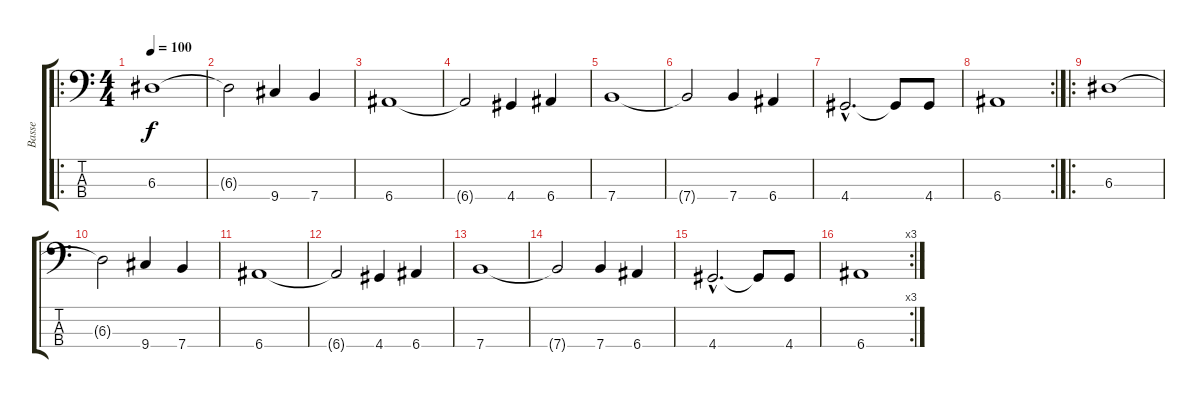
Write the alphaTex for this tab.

\track ("Basse" "Basse") {instrument electricbassfinger}
\staff {score tabs}
\tuning (G2 D2 A1 E1) {hide}
\ro
\ts (4 4)
\tempo 100
\clef f4
\ks c
6.3.1{dy f} |
6.3{t}.2 9.4.4 7.4.4 |
6.4.1 |
6.4{t}.2 4.4.4 6.4.4 |
7.4.1 |
7.4{t}.2 7.4.4 6.4.4 |
4.4{hac}.2{d} 4.4{t}.8 4.4.8 |
\rc 2
6.4.1 |
\ro
6.3.1 |
6.3{t}.2 9.4.4 7.4.4 |
6.4.1 |
6.4{t}.2 4.4.4 6.4.4 |
7.4.1 |
7.4{t}.2 7.4.4 6.4.4 |
4.4{hac}.2{d} 4.4{t}.8 4.4.8 |
\rc 3
6.4.1
